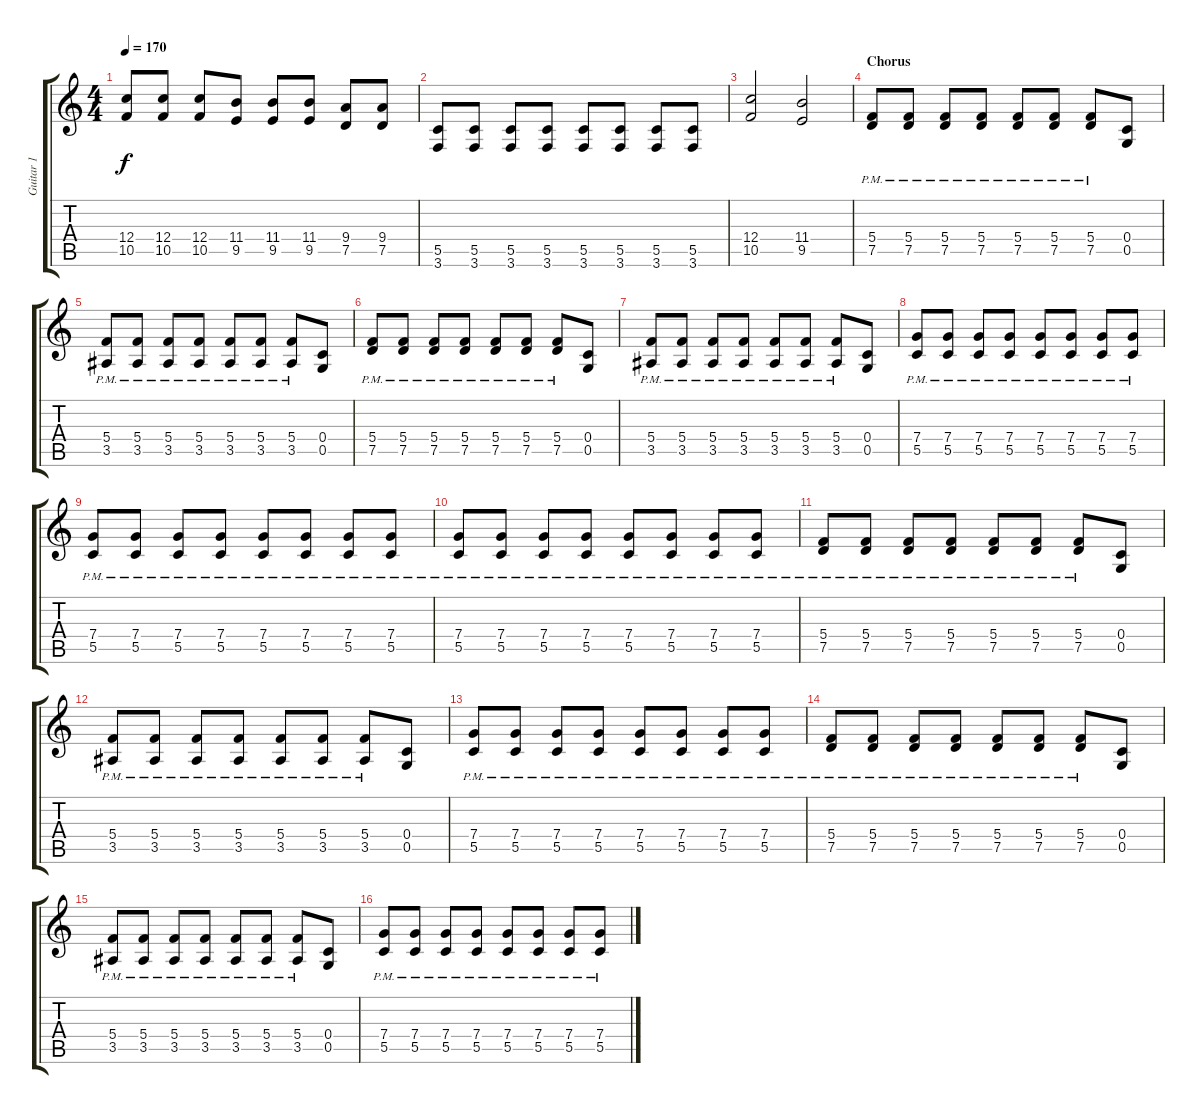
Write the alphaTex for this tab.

\track ("Guitar 1" "Guitar 1") {instrument distortionguitar}
\staff {score tabs}
\tuning (D4 A3 F3 C3 G2 D2) {hide}
\ts (4 4)
\tempo 170
\clef g2
\ks c
(12.4 10.5).8{dy f} (12.4 10.5).8 (12.4 10.5).8 (11.4 9.5).8 (11.4 9.5).8 (11.4 9.5).8 (9.4 7.5).8 (9.4 7.5).8 |
(5.5 3.6).8 (5.5 3.6).8 (5.5 3.6).8 (5.5 3.6).8 (5.5 3.6).8 (5.5 3.6).8 (5.5 3.6).8 (5.5 3.6).8 |
(12.4 10.5).2 (11.4 9.5).2 |
\section ("" "Chorus")
(5.4{pm} 7.5{pm}).8 (5.4{pm} 7.5{pm}).8 (5.4{pm} 7.5{pm}).8 (5.4{pm} 7.5{pm}).8 (5.4{pm} 7.5{pm}).8 (5.4{pm} 7.5{pm}).8 (5.4{pm} 7.5{pm}).8 (0.4 0.5).8 |
(5.4{pm} 3.5{pm}).8 (5.4{pm} 3.5{pm}).8 (5.4{pm} 3.5{pm}).8 (5.4{pm} 3.5{pm}).8 (5.4{pm} 3.5{pm}).8 (5.4{pm} 3.5{pm}).8 (5.4{pm} 3.5{pm}).8 (0.4 0.5).8 |
(5.4{pm} 7.5{pm}).8 (5.4{pm} 7.5{pm}).8 (5.4{pm} 7.5{pm}).8 (5.4{pm} 7.5{pm}).8 (5.4{pm} 7.5{pm}).8 (5.4{pm} 7.5{pm}).8 (5.4{pm} 7.5{pm}).8 (0.4 0.5).8 |
(5.4{pm} 3.5{pm}).8 (5.4{pm} 3.5{pm}).8 (5.4{pm} 3.5{pm}).8 (5.4{pm} 3.5{pm}).8 (5.4{pm} 3.5{pm}).8 (5.4{pm} 3.5{pm}).8 (5.4{pm} 3.5{pm}).8 (0.4 0.5).8 |
(7.4{pm} 5.5{pm}).8 (7.4{pm} 5.5{pm}).8 (7.4{pm} 5.5{pm}).8 (7.4{pm} 5.5{pm}).8 (7.4{pm} 5.5{pm}).8 (7.4{pm} 5.5{pm}).8 (7.4{pm} 5.5{pm}).8 (7.4{pm} 5.5{pm}).8 |
(7.4{pm} 5.5{pm}).8 (7.4{pm} 5.5{pm}).8 (7.4{pm} 5.5{pm}).8 (7.4{pm} 5.5{pm}).8 (7.4{pm} 5.5{pm}).8 (7.4{pm} 5.5{pm}).8 (7.4{pm} 5.5{pm}).8 (7.4{pm} 5.5{pm}).8 |
(7.4{pm} 5.5{pm}).8 (7.4{pm} 5.5{pm}).8 (7.4{pm} 5.5{pm}).8 (7.4{pm} 5.5{pm}).8 (7.4{pm} 5.5{pm}).8 (7.4{pm} 5.5{pm}).8 (7.4{pm} 5.5{pm}).8 (7.4{pm} 5.5{pm}).8 |
(5.4{pm} 7.5{pm}).8 (5.4{pm} 7.5{pm}).8 (5.4{pm} 7.5{pm}).8 (5.4{pm} 7.5{pm}).8 (5.4{pm} 7.5{pm}).8 (5.4{pm} 7.5{pm}).8 (5.4{pm} 7.5{pm}).8 (0.4 0.5).8 |
(5.4{pm} 3.5{pm}).8 (5.4{pm} 3.5{pm}).8 (5.4{pm} 3.5{pm}).8 (5.4{pm} 3.5{pm}).8 (5.4{pm} 3.5{pm}).8 (5.4{pm} 3.5{pm}).8 (5.4{pm} 3.5{pm}).8 (0.4 0.5).8 |
(7.4{pm} 5.5{pm}).8 (7.4{pm} 5.5{pm}).8 (7.4{pm} 5.5{pm}).8 (7.4{pm} 5.5{pm}).8 (7.4{pm} 5.5{pm}).8 (7.4{pm} 5.5{pm}).8 (7.4{pm} 5.5{pm}).8 (7.4{pm} 5.5{pm}).8 |
(5.4{pm} 7.5{pm}).8 (5.4{pm} 7.5{pm}).8 (5.4{pm} 7.5{pm}).8 (5.4{pm} 7.5{pm}).8 (5.4{pm} 7.5{pm}).8 (5.4{pm} 7.5{pm}).8 (5.4{pm} 7.5{pm}).8 (0.4 0.5).8 |
(5.4{pm} 3.5{pm}).8 (5.4{pm} 3.5{pm}).8 (5.4{pm} 3.5{pm}).8 (5.4{pm} 3.5{pm}).8 (5.4{pm} 3.5{pm}).8 (5.4{pm} 3.5{pm}).8 (5.4{pm} 3.5{pm}).8 (0.4 0.5).8 |
(7.4{pm} 5.5{pm}).8 (7.4{pm} 5.5{pm}).8 (7.4{pm} 5.5{pm}).8 (7.4{pm} 5.5{pm}).8 (7.4{pm} 5.5{pm}).8 (7.4{pm} 5.5{pm}).8 (7.4{pm} 5.5{pm}).8 (7.4{pm} 5.5{pm}).8
